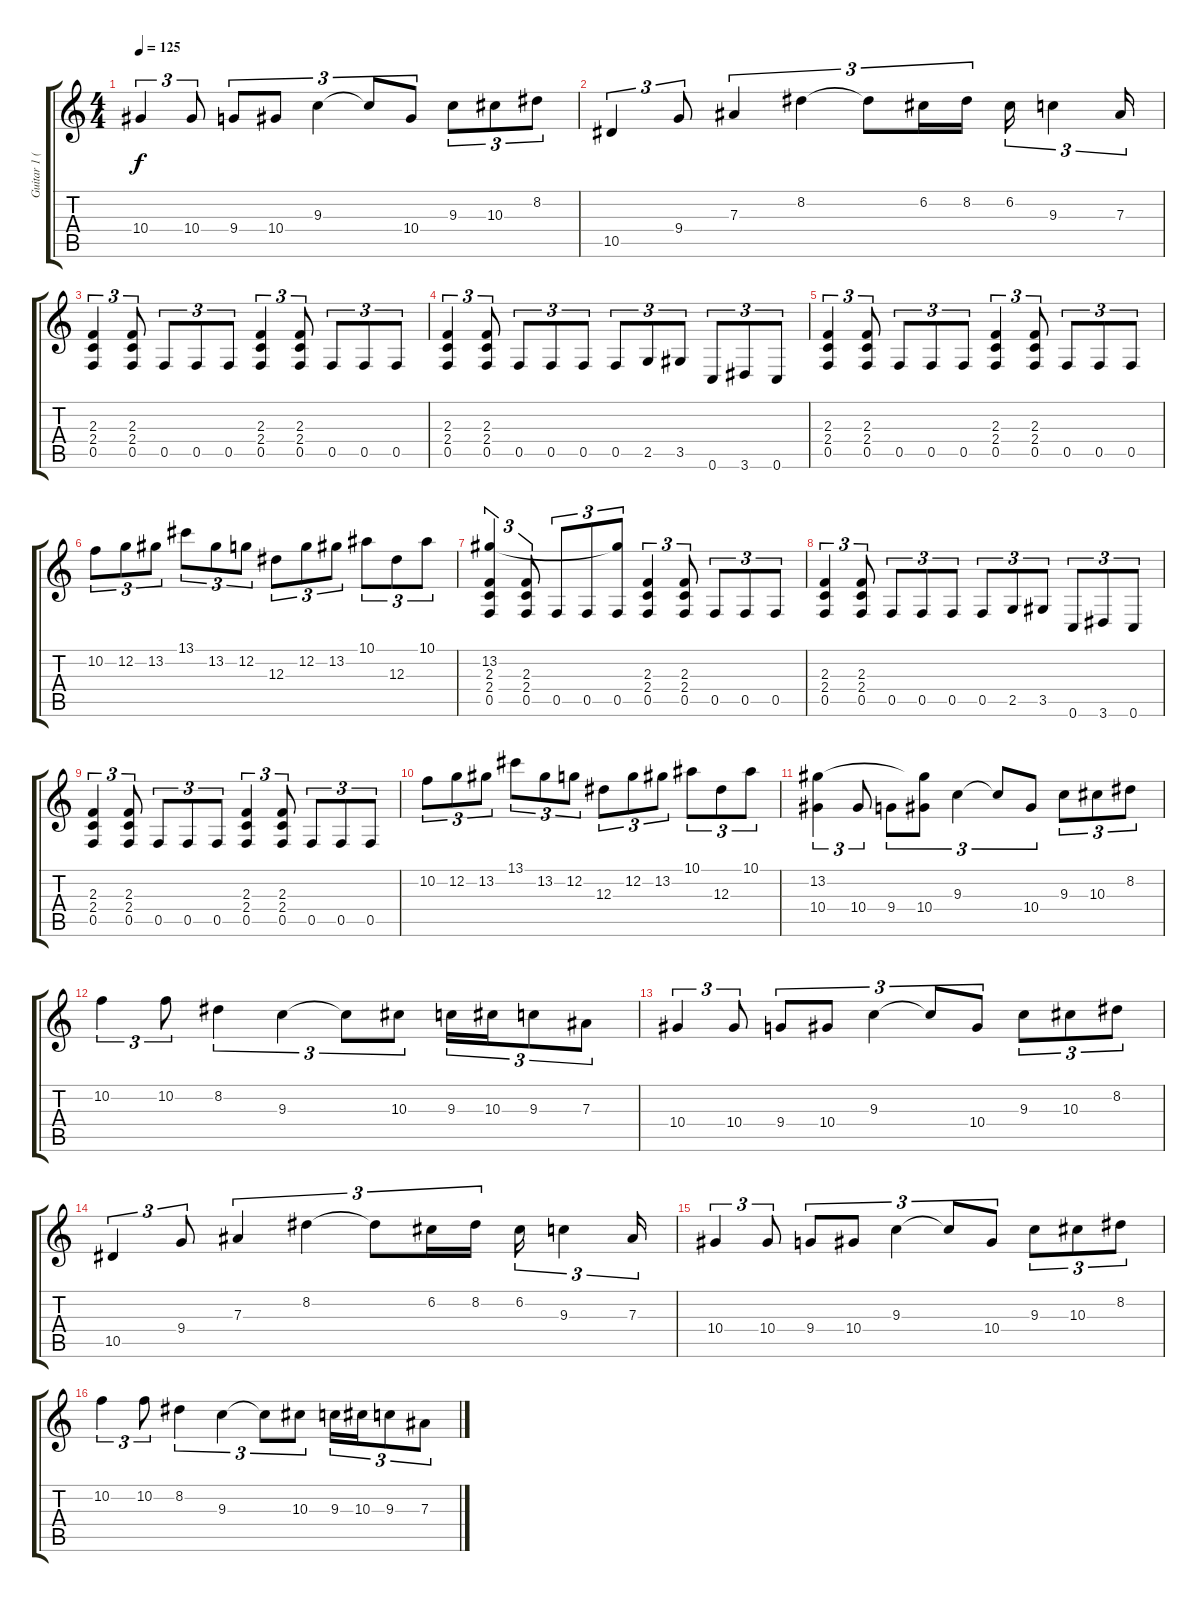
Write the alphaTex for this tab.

\track ("Guitar 1 (Lead)" "Guitar 1 (") {instrument overdrivenguitar}
\staff {score tabs}
\tuning (C4 G3 Eb3 Bb2 F2 C2) {hide}
\ts (4 4)
\tempo 125
\clef g2
\ks c
10.4.4{tu (3 2) dy f} 10.4.8{tu (3 2)} 9.4.8{tu (3 2)} 10.4.8{tu (3 2)} 9.3.4{tu (3 2)} 9.3{t}.8{tu (3 2)} 10.4.8{tu (3 2)} 9.3.8{tu (3 2)} 10.3.8{tu (3 2)} 8.2.8{tu (3 2)} |
10.5.4{tu (3 2)} 9.4.8{tu (3 2)} 7.3.4{tu (3 2)} 8.2.4{tu (3 2)} 8.2{t}.8{tu (3 2)} 6.2.16{tu (3 2)} 8.2.16{tu (3 2)} 6.2.16{tu (3 2)} 9.3.4{tu (3 2)} 7.3.16{tu (3 2)} |
(2.3 2.4 0.5).4{tu (3 2)} (2.3 2.4 0.5).8{tu (3 2)} 0.5.8{tu (3 2)} 0.5.8{tu (3 2)} 0.5.8{tu (3 2)} (2.3 2.4 0.5).4{tu (3 2)} (2.3 2.4 0.5).8{tu (3 2)} 0.5.8{tu (3 2)} 0.5.8{tu (3 2)} 0.5.8{tu (3 2)} |
(2.3 2.4 0.5).4{tu (3 2)} (2.3 2.4 0.5).8{tu (3 2)} 0.5.8{tu (3 2)} 0.5.8{tu (3 2)} 0.5.8{tu (3 2)} 0.5.8{tu (3 2)} 2.5.8{tu (3 2)} 3.5.8{tu (3 2)} 0.6.8{tu (3 2)} 3.6.8{tu (3 2)} 0.6.8{tu (3 2)} |
(2.3 2.4 0.5).4{tu (3 2)} (2.3 2.4 0.5).8{tu (3 2)} 0.5.8{tu (3 2)} 0.5.8{tu (3 2)} 0.5.8{tu (3 2)} (2.3 2.4 0.5).4{tu (3 2)} (2.3 2.4 0.5).8{tu (3 2)} 0.5.8{tu (3 2)} 0.5.8{tu (3 2)} 0.5.8{tu (3 2)} |
10.2.8{tu (3 2)} 12.2.8{tu (3 2)} 13.2.8{tu (3 2)} 13.1.8{tu (3 2)} 13.2.8{tu (3 2)} 12.2.8{tu (3 2)} 12.3.8{tu (3 2)} 12.2.8{tu (3 2)} 13.2.8{tu (3 2)} 10.1.8{tu (3 2)} 12.3.8{tu (3 2)} 10.1.8{tu (3 2)} |
(13.2 2.3 2.4 0.5).4{tu (3 2)} (2.3 2.4 0.5).8{tu (3 2)} 0.5.8{tu (3 2)} 0.5.8{tu (3 2)} (13.2{t} 0.5).8{tu (3 2)} (2.3 2.4 0.5).4{tu (3 2)} (2.3 2.4 0.5).8{tu (3 2)} 0.5.8{tu (3 2)} 0.5.8{tu (3 2)} 0.5.8{tu (3 2)} |
(2.3 2.4 0.5).4{tu (3 2)} (2.3 2.4 0.5).8{tu (3 2)} 0.5.8{tu (3 2)} 0.5.8{tu (3 2)} 0.5.8{tu (3 2)} 0.5.8{tu (3 2)} 2.5.8{tu (3 2)} 3.5.8{tu (3 2)} 0.6.8{tu (3 2)} 3.6.8{tu (3 2)} 0.6.8{tu (3 2)} |
(2.3 2.4 0.5).4{tu (3 2)} (2.3 2.4 0.5).8{tu (3 2)} 0.5.8{tu (3 2)} 0.5.8{tu (3 2)} 0.5.8{tu (3 2)} (2.3 2.4 0.5).4{tu (3 2)} (2.3 2.4 0.5).8{tu (3 2)} 0.5.8{tu (3 2)} 0.5.8{tu (3 2)} 0.5.8{tu (3 2)} |
10.2.8{tu (3 2)} 12.2.8{tu (3 2)} 13.2.8{tu (3 2)} 13.1.8{tu (3 2)} 13.2.8{tu (3 2)} 12.2.8{tu (3 2)} 12.3.8{tu (3 2)} 12.2.8{tu (3 2)} 13.2.8{tu (3 2)} 10.1.8{tu (3 2)} 12.3.8{tu (3 2)} 10.1.8{tu (3 2)} |
(13.2 10.4).4{tu (3 2)} 10.4.8{tu (3 2)} 9.4.8{tu (3 2)} (13.2{t} 10.4).8{tu (3 2)} 9.3.4{tu (3 2)} 9.3{t}.8{tu (3 2)} 10.4.8{tu (3 2)} 9.3.8{tu (3 2)} 10.3.8{tu (3 2)} 8.2.8{tu (3 2)} |
10.2.4{tu (3 2)} 10.2.8{tu (3 2)} 8.2.4{tu (3 2)} 9.3.4{tu (3 2)} 9.3{t}.8{tu (3 2)} 10.3.8{tu (3 2)} 9.3.16{tu (3 2)} 10.3.16{tu (3 2)} 9.3.8{tu (3 2)} 7.3.8{tu (3 2)} |
10.4.4{tu (3 2)} 10.4.8{tu (3 2)} 9.4.8{tu (3 2)} 10.4.8{tu (3 2)} 9.3.4{tu (3 2)} 9.3{t}.8{tu (3 2)} 10.4.8{tu (3 2)} 9.3.8{tu (3 2)} 10.3.8{tu (3 2)} 8.2.8{tu (3 2)} |
10.5.4{tu (3 2)} 9.4.8{tu (3 2)} 7.3.4{tu (3 2)} 8.2.4{tu (3 2)} 8.2{t}.8{tu (3 2)} 6.2.16{tu (3 2)} 8.2.16{tu (3 2)} 6.2.16{tu (3 2)} 9.3.4{tu (3 2)} 7.3.16{tu (3 2)} |
10.4.4{tu (3 2)} 10.4.8{tu (3 2)} 9.4.8{tu (3 2)} 10.4.8{tu (3 2)} 9.3.4{tu (3 2)} 9.3{t}.8{tu (3 2)} 10.4.8{tu (3 2)} 9.3.8{tu (3 2)} 10.3.8{tu (3 2)} 8.2.8{tu (3 2)} |
10.2.4{tu (3 2)} 10.2.8{tu (3 2)} 8.2.4{tu (3 2)} 9.3.4{tu (3 2)} 9.3{t}.8{tu (3 2)} 10.3.8{tu (3 2)} 9.3.16{tu (3 2)} 10.3.16{tu (3 2)} 9.3.8{tu (3 2)} 7.3.8{tu (3 2)}
